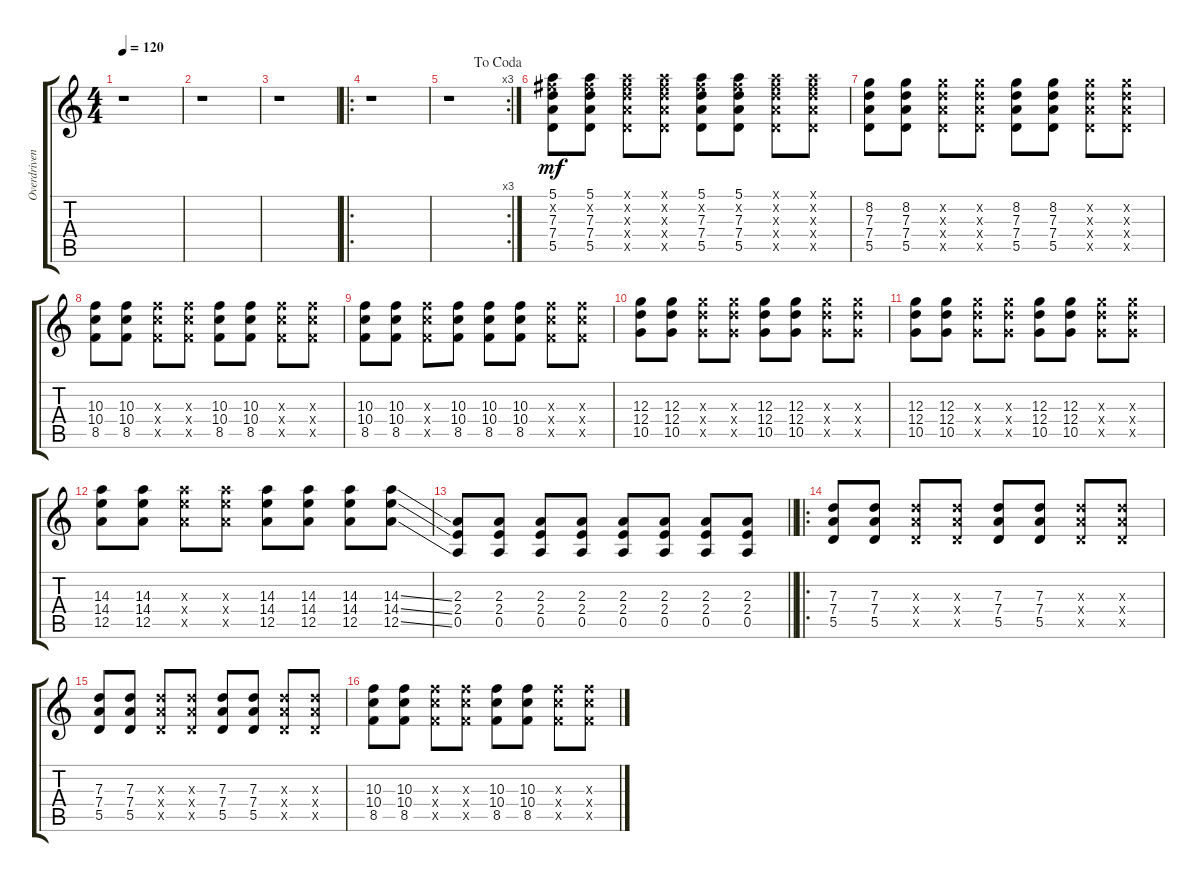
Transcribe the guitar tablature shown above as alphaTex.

\track ("Overdriven Guitar- Simon Tong" "Overdriven") {instrument overdrivenguitar}
\staff {score tabs}
\tuning (E4 B3 G3 D3 A2 E2) {hide}
\ts (4 4)
\tempo 120
\clef g2
\ks c
r.1{dy mf} |
r.1 |
r.1 |
\ro
r.1 |
\rc 3
\jump dacoda
r.1 |
(5.1 7.2{x} 7.3 7.4 5.5).8 (5.1 7.2{x} 7.3 7.4 5.5).8 (5.1{x} 7.2{x} 7.3{x} 7.4{x} 5.5{x}).8 (5.1{x} 7.2{x} 7.3{x} 7.4{x} 5.5{x}).8 (5.1 7.2{x} 7.3 7.4 5.5).8 (5.1 7.2{x} 7.3 7.4 5.5).8 (5.1{x} 7.2{x} 7.3{x} 7.4{x} 5.5{x}).8 (5.1{x} 7.2{x} 7.3{x} 7.4{x} 5.5{x}).8 |
(8.2 7.3 7.4 5.5).8 (8.2 7.3 7.4 5.5).8 (8.2{x} 7.3{x} 7.4{x} 5.5{x}).8 (8.2{x} 7.3{x} 7.4{x} 5.5{x}).8 (8.2 7.3 7.4 5.5).8 (8.2 7.3 7.4 5.5).8 (8.2{x} 7.3{x} 7.4{x} 5.5{x}).8 (8.2{x} 7.3{x} 7.4{x} 5.5{x}).8 |
(10.3 10.4 8.5).8 (10.3 10.4 8.5).8 (10.3{x} 10.4{x} 8.5{x}).8 (10.3{x} 10.4{x} 8.5{x}).8 (10.3 10.4 8.5).8 (10.3 10.4 8.5).8 (10.3{x} 10.4{x} 8.5{x}).8 (10.3{x} 10.4{x} 8.5{x}).8 |
(10.3 10.4 8.5).8 (10.3 10.4 8.5).8 (10.3{x} 10.4{x} 8.5{x}).8 (10.3 10.4 8.5).8 (10.3 10.4 8.5).8 (10.3 10.4 8.5).8 (10.3{x} 10.4{x} 8.5{x}).8 (10.3{x} 10.4{x} 8.5{x}).8 |
(12.3 12.4 10.5).8 (12.3 12.4 10.5).8 (12.3{x} 12.4{x} 10.5{x}).8 (12.3{x} 12.4{x} 10.5{x}).8 (12.3 12.4 10.5).8 (12.3 12.4 10.5).8 (12.3{x} 12.4{x} 10.5{x}).8 (12.3{x} 12.4{x} 10.5{x}).8 |
(12.3 12.4 10.5).8 (12.3 12.4 10.5).8 (12.3{x} 12.4{x} 10.5{x}).8 (12.3{x} 12.4{x} 10.5{x}).8 (12.3 12.4 10.5).8 (12.3 12.4 10.5).8 (12.3{x} 12.4{x} 10.5{x}).8 (12.3{x} 12.4{x} 10.5{x}).8 |
(14.3 14.4 12.5).8 (14.3 14.4 12.5).8 (14.3{x} 14.4{x} 12.5{x}).8 (14.3{x} 14.4{x} 12.5{x}).8 (14.3 14.4 12.5).8 (14.3 14.4 12.5).8 (14.3 14.4 12.5).8 (14.3{ss} 14.4{ss} 12.5{ss}).8 |
\barLineRight lightlight
(2.3 2.4 0.5).8 (2.3 2.4 0.5).8 (2.3 2.4 0.5).8 (2.3 2.4 0.5).8 (2.3 2.4 0.5).8 (2.3 2.4 0.5).8 (2.3 2.4 0.5).8 (2.3 2.4 0.5).8 |
\ro
(7.3 7.4 5.5).8 (7.3 7.4 5.5).8 (7.3{x} 7.4{x} 5.5{x}).8 (7.3{x} 7.4{x} 5.5{x}).8 (7.3 7.4 5.5).8 (7.3 7.4 5.5).8 (7.3{x} 7.4{x} 5.5{x}).8 (7.3{x} 7.4{x} 5.5{x}).8 |
(7.3 7.4 5.5).8 (7.3 7.4 5.5).8 (7.3{x} 7.4{x} 5.5{x}).8 (7.3{x} 7.4{x} 5.5{x}).8 (7.3 7.4 5.5).8 (7.3 7.4 5.5).8 (7.3{x} 7.4{x} 5.5{x}).8 (7.3{x} 7.4{x} 5.5{x}).8 |
(10.3 10.4 8.5).8 (10.3 10.4 8.5).8 (10.3{x} 10.4{x} 8.5{x}).8 (10.3{x} 10.4{x} 8.5{x}).8 (10.3 10.4 8.5).8 (10.3 10.4 8.5).8 (10.3{x} 10.4{x} 8.5{x}).8 (10.3{x} 10.4{x} 8.5{x}).8
